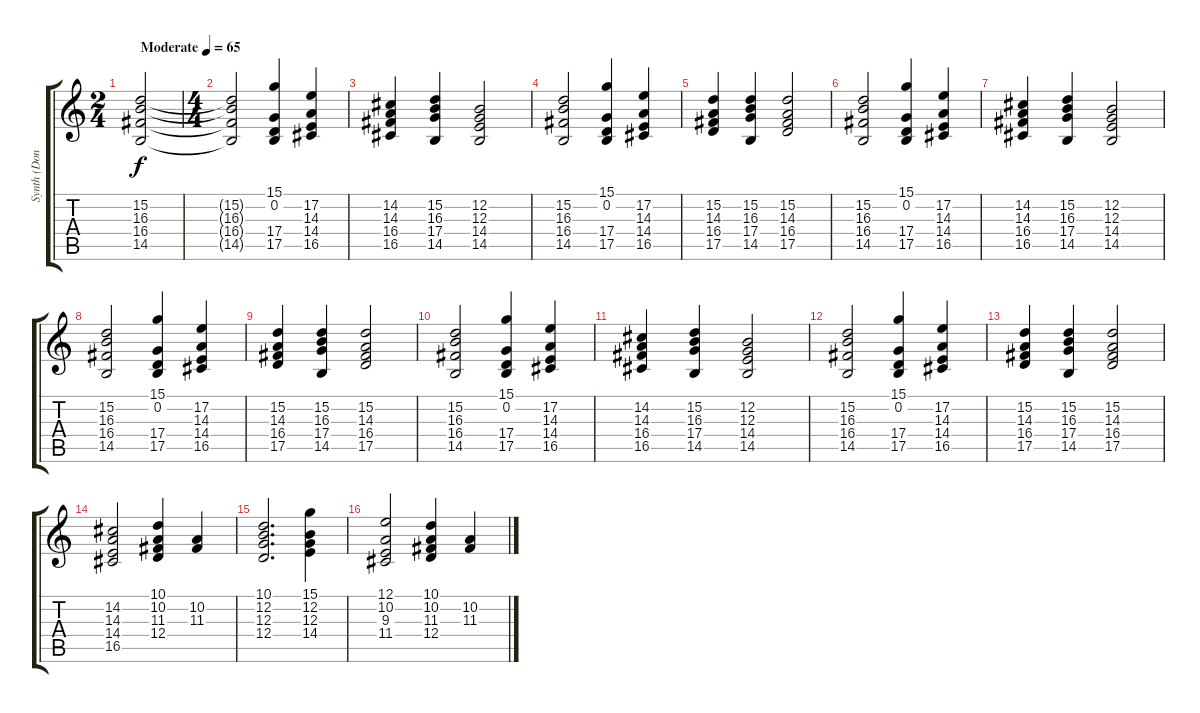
\track ("Synth (Don Airey)" "Synth (Don") {instrument stringensemble1}
\staff {score tabs}
\tuning (E4 B3 G3 D3 A2 E2) {hide}
\ts (2 4)
\tempo (65 "Moderate")
\clef g2
\ks c
(15.2 16.3 16.4 14.5).2{dy f instrument stringensemble1} |
\ts (4 4)
(15.2{t} 16.3{t} 16.4{t} 14.5{t}).2 (15.1 0.2 17.4 17.5).4{volume 5} (17.2 14.3 14.4 16.5).4 |
(14.2 14.3 16.4 16.5).4 (15.2 16.3 17.4 14.5).4 (12.2 12.3 14.4 14.5).2 |
(15.2 16.3 16.4 14.5).2 (15.1 0.2 17.4 17.5).4 (17.2 14.3 14.4 16.5).4 |
(15.2 14.3 16.4 17.5).4 (15.2 16.3 17.4 14.5).4 (15.2 14.3 16.4 17.5).2 |
(15.2 16.3 16.4 14.5).2 (15.1 0.2 17.4 17.5).4 (17.2 14.3 14.4 16.5).4 |
(14.2 14.3 16.4 16.5).4 (15.2 16.3 17.4 14.5).4 (12.2 12.3 14.4 14.5).2 |
(15.2 16.3 16.4 14.5).2 (15.1 0.2 17.4 17.5).4 (17.2 14.3 14.4 16.5).4 |
(15.2 14.3 16.4 17.5).4 (15.2 16.3 17.4 14.5).4 (15.2 14.3 16.4 17.5).2 |
(15.2 16.3 16.4 14.5).2 (15.1 0.2 17.4 17.5).4 (17.2 14.3 14.4 16.5).4 |
(14.2 14.3 16.4 16.5).4 (15.2 16.3 17.4 14.5).4 (12.2 12.3 14.4 14.5).2 |
(15.2 16.3 16.4 14.5).2 (15.1 0.2 17.4 17.5).4 (17.2 14.3 14.4 16.5).4 |
(15.2 14.3 16.4 17.5).4 (15.2 16.3 17.4 14.5).4 (15.2 14.3 16.4 17.5).2 |
(14.2 14.3 14.4 16.5).2 (10.1 10.2 11.3 12.4).4 (10.2 11.3).4 |
(10.1 12.2 12.3 12.4).2{d} (15.1 12.2 12.3 14.4).4 |
(12.1 10.2 9.3 11.4).2 (10.1 10.2 11.3 12.4).4 (10.2 11.3).4
